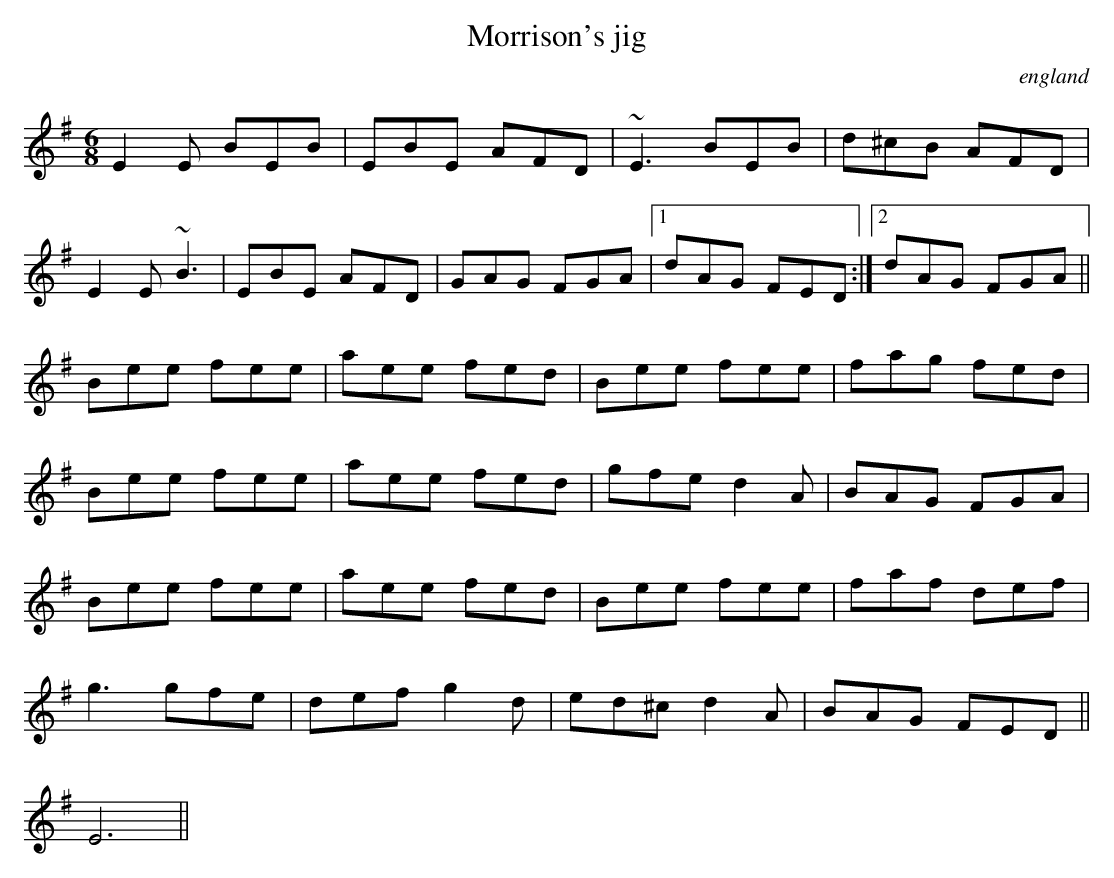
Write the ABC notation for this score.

X:1
T:Morrison's jig
O:england
M:6/8
L:1/8
K:G
E2E BEB|EBE AFD|~E3 BEB|d^cB AFD|
E2E ~B3|EBE AFD|GAG FGA|1 dAG FED:|2 dAG FGA||
Bee fee|aee fed|Bee fee|fag fed|
Bee fee|aee fed|gfe d2A|BAG FGA|
Bee fee|aee fed|Bee fee|faf def|
g3 gfe|def g2d|ed^c d2A|BAG FED||
E6||
